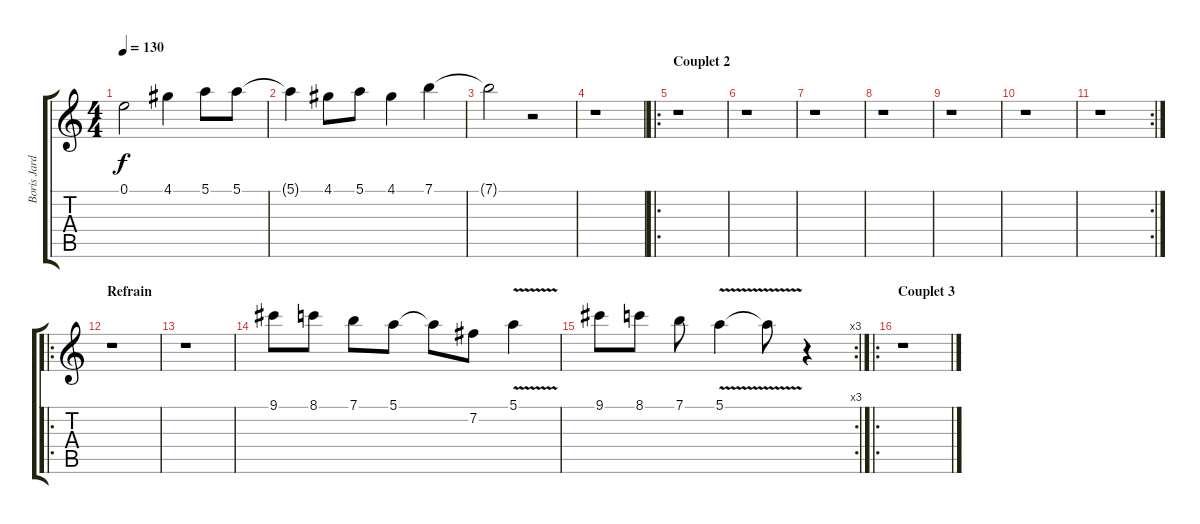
\track ("Boris Jardel" "Boris Jard") {instrument distortionguitar}
\staff {score tabs}
\tuning (E4 B3 G3 D3 A2 E2) {hide}
\ts (4 4)
\tempo 130
\clef g2
\ks c
0.1.2{dy f} 4.1.4 5.1.8 5.1.8 |
5.1{t}.4 4.1.8 5.1.8 4.1.4 7.1.4 |
7.1{t}.2 r.2 |
r.1 |
\ro
\section ("" "Couplet 2")
r.1 |
r.1 |
r.1 |
r.1 |
r.1 |
r.1 |
\rc 2
r.1 |
\ro
\section ("" "Refrain")
r.1 |
r.1 |
9.1.8 8.1.8 7.1.8 5.1.8 5.1{t}.8 7.2.8 5.1{v}.4 |
\rc 3
9.1.8 8.1.8 7.1.8 5.1{v}.4 5.1{t}.8 r.4 |
\ro
\section ("" "Couplet 3")
r.1
